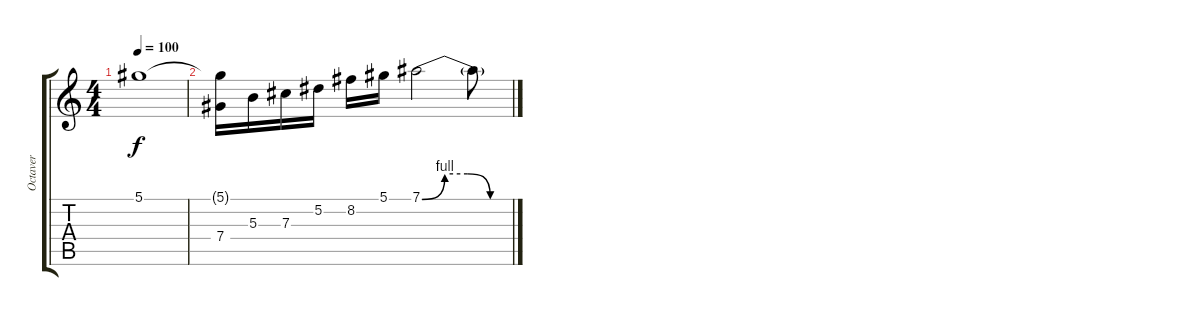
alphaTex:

\track ("Octaver" "Octaver") {instrument overdrivenguitar}
\staff {score tabs}
\tuning (Eb4 Bb3 Gb3 Db3 Ab2 Eb2) {hide}
\ts (4 4)
\tempo 100
\clef g2
\ks c
5.1{t}.1{dy f volume 13} |
(5.1{t} 7.4).16{volume 0} 5.3.16 7.3.16 5.2.16 8.2.16 5.1.16 7.1{be (custom 0 0 15 4 30 4 45 0 60 0)}.2 7.1{t}.8
